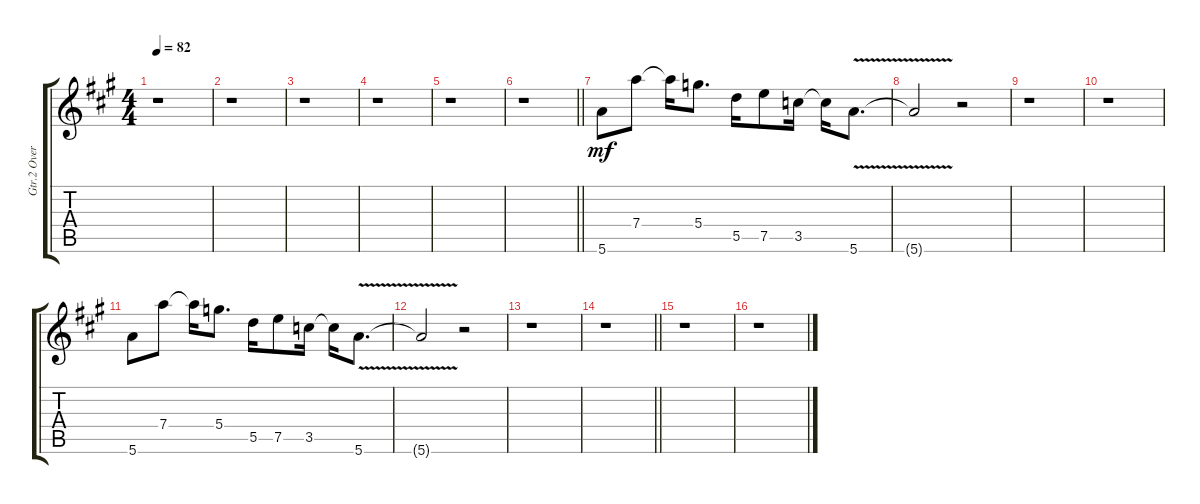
\track ("Gtr.2 Overdriven Gtr" "Gtr.2 Over") {instrument overdrivenguitar}
\staff {score tabs}
\tuning (E4 B3 G3 D4 A3 E3) {hide}
\ts (4 4)
\tempo 82
\clef g2
\ks a
r.1{dy mf instrument overdrivenguitar} |
r.1 |
r.1 |
r.1 |
r.1 |
\barLineRight lightlight
r.1 |
5.6.8 7.4.8 7.4{t}.16 5.4.8{d} 5.5.16 7.5.8 3.5.16 3.5{t}.16 5.6{v}.8{d} |
5.6{v t}.2 r.2 |
r.1 |
r.1 |
5.6.8 7.4.8 7.4{t}.16 5.4.8{d} 5.5.16 7.5.8 3.5.16 3.5{t}.16 5.6{v}.8{d} |
5.6{v t}.2 r.2 |
r.1 |
\barLineRight lightlight
r.1 |
r.1 |
r.1
